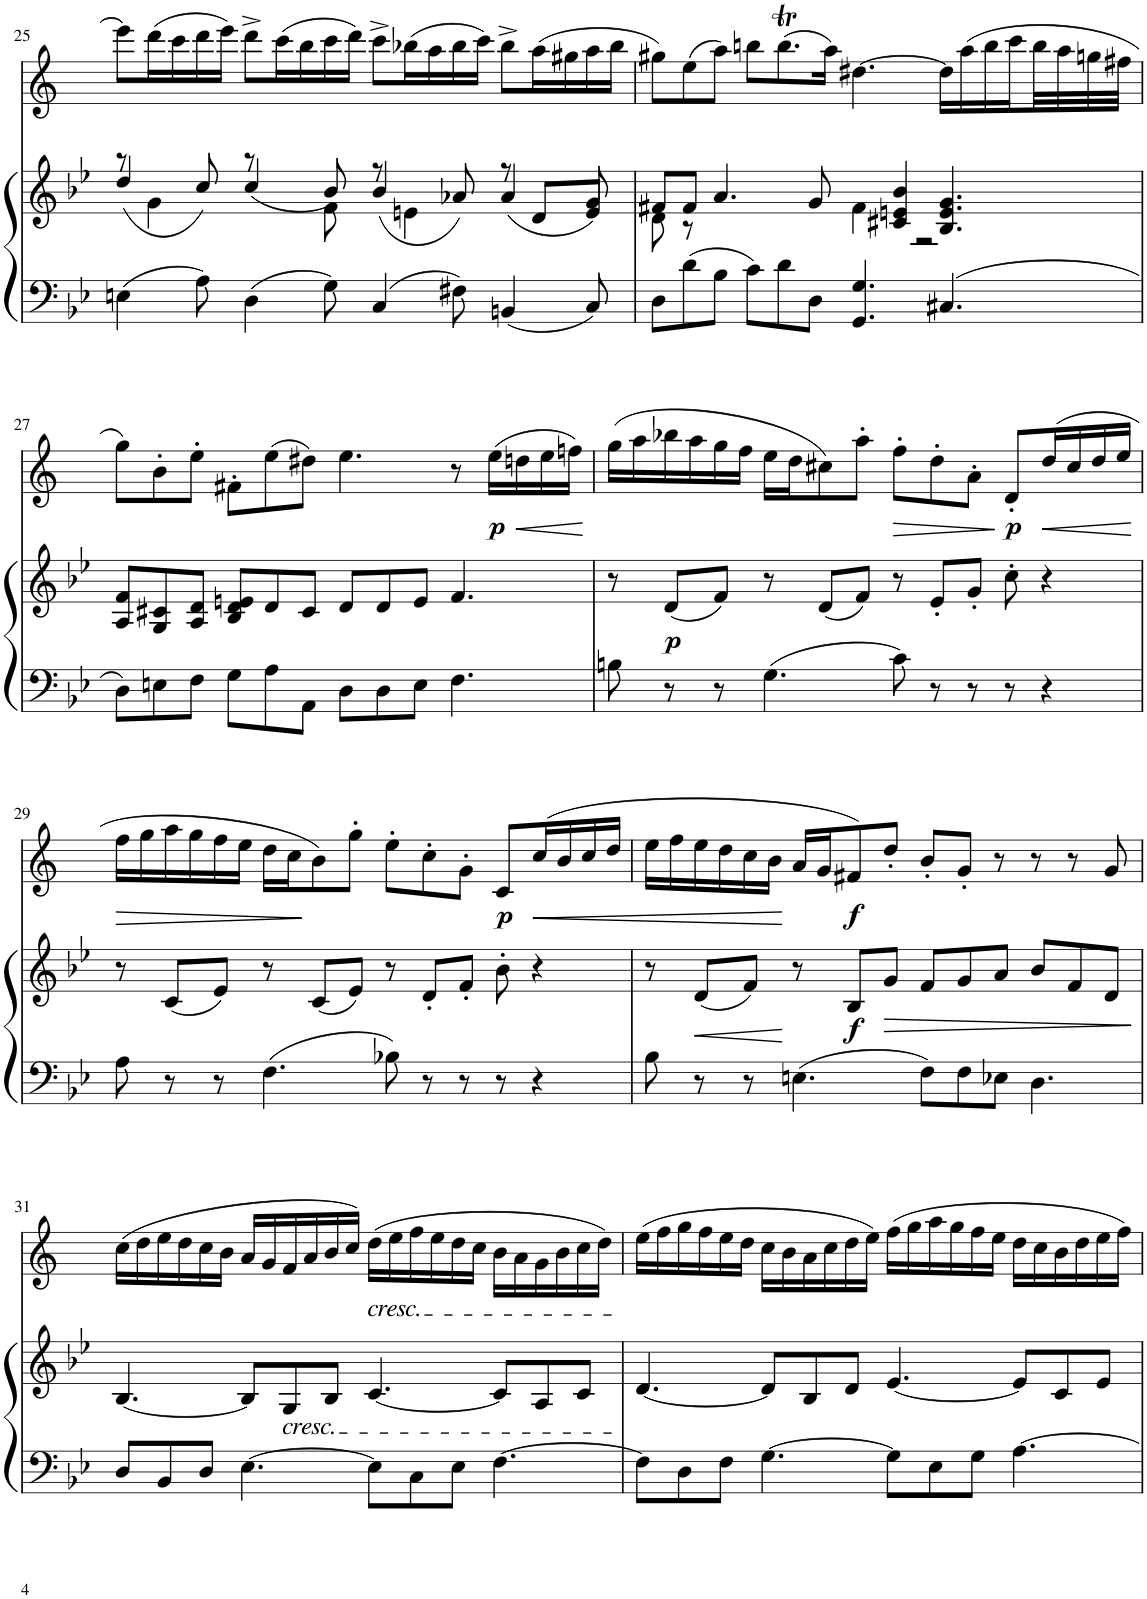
**kern	**kern	**dynam	**kern	**dynam
*part2	*part2	*part2	*part1	*part1
*staff3	*staff2	*staff2/3	*staff1	*staff1
*I"Piano	*	*	*I"Bb Clarinet	*
*I'Pno	*	*	*I'Cl	*
!!LO:PB:g=z
*clefF4	*clefG2	*	*clefG2	*
*	*	*	*Trd1c2	*
*k[b-e-]	*k[b-e-]	*	*k[]	*
*M12/8	*M12/8	*	*M12/8	*
=25	=25	=25	=25	=25
*	*^	*	*	*
4En\	8r	(4dd/	.	8eee\L]	.
.	4g\	.	.	(16ddd\L	.
.	.	.	.	16ccc\	.
8A\	.	8cc/)	.	16ddd\	.
.	.	.	.	16eee\JJ)	.
4D\	8r	(4cc/	.	8ddd^\L	.
.	8ryy	.	.	(16ccc\L	.
.	.	.	.	16bb\	.
8G\	8f\	8b-/)	.	16ccc\	.
.	.	.	.	16ddd\JJ)	.
4C/	8r	(4b-/	.	8ccc^\L	.
.	4en\	.	.	(16bb-X\L	.
.	.	.	.	16aa\	.
8F#X\	.	8a-X/)	.	16bb-\	.
.	.	.	.	16ccc\JJ)	.
4BBn/	8r	(4a-/	.	8bb-^\L	.
.	8d/L	.	.	(16aa\L	.
.	.	.	.	16gg#X\	.
8C/	8e/J	8g/)	.	16aa\	.
.	.	.	.	16bb-\JJ	.
=26	=26	=26	=26	=26	=26
8D\L	8f#X/L	8d\	.	8gg#X\L)	.
8d\	8f#/J	8r	.	(8ee\	.
8B-\J	4.a/	2ryy	.	8aa\J)	.
8c\L	.	.	.	8bbn\L	.
8d\	.	.	.	(8.bbt\	.
8D\J	8g/	.	.	.	.
.	.	.	.	16aa\Jk)	.
4.GG/ 4.G/	8ryy	4f#\	.	[4.dd#X\	.
.	4c#X/ 4en/ 4b-/	.	.	.	.
.	.	2r	.	.	.
4.C#X/	4.B-/ 4.e/ 4.g/	.	.	16dd#\LL]	.
.	.	.	.	(16aa\	.
.	.	.	.	16bb\	.
.	.	.	.	16ccc\	.
.	.	.	.	32bb\L	.
.	.	.	.	32aa\	.
.	.	.	.	32ggn\	.
.	.	.	.	32ff#X\JJJ	.
*	*v	*v	*	*	*
!!LO:LB:g=z
=27	=27	=27	=27	=27
8D\L	8A/ 8f/L	.	8gg\L)	.
8En\	8G/ 8c#X/	.	8b'\	.
8F\J	8A/ 8d/J	.	8ee'\J	.
8G\L	8B-/ 8d/ 8en/L	.	8f#X'\L	.
8A\	8d/	.	(8ee\	.
8AA\J	8c#/J	.	8dd#X\J)	.
8D\L	8d/L	.	4.ee\	.
8D\	8d/	.	.	.
8E\J	8e/J	.	.	.
4.F\	4.f/	.	8r	.
!	!	!	!	!LO:DY:b
.	.	.	(16ee\LL	p
!	!	!	!	!LO:HP:b
.	.	.	16ddn\	<
.	.	.	16ee\	.
.	.	.	16ffn\JJ)	.
.	.	.	.	[
=28	=28	=28	=28	=28
8Bn\	8r	.	(16gg\LL	.
.	.	.	16aa\	.
!	!	!LO:DY:b	!	!
8r	(8d/L	p	16bb-X\	.
.	.	.	16aa\	.
8r	8f/J)	.	16gg\	.
.	.	.	16ff\JJ	.
4.G\	8r	.	16ee\LL	.
.	.	.	16dd\J	.
.	(8d/L	.	8cc#X\)	.
.	8f/J)	.	8aa'\J	.
!	!	!	!	!LO:HP:b
8c\	8r	.	8ff'\L	>
8r	8e-'/L	.	8dd'\	.
8r	8g'/J	.	8a'\J	.
!	!	!	!	!LO:DY:n=1:b
8r	8cc'\	.	8d'/L	] p
!	!	!	!	!LO:HP:b
4r	4r	.	(16dd/L	<
.	.	.	16cc#/	.
.	.	.	16dd/	.
.	.	.	16ee/JJ	.
.	.	.	.	[
!!LO:LB:g=z
=29	=29	=29	=29	=29
!	!	!	!	!LO:HP:b
8A\	8r	.	16ff\LL	>
.	.	.	16gg\	.
8r	(8c/L	.	16aa\	.
.	.	.	16gg\	.
8r	8e-/J)	.	16ff\	.
.	.	.	16ee\JJ	.
4.F\	8r	.	16dd\LL	.
.	.	.	16cc\J	.
.	(8c/L	.	8b\)	]
.	8e-/J)	.	8gg'\J	.
8B-X\	8r	.	8ee'\L	.
8r	8d'/L	.	8cc'\	.
8r	8f'/J	.	8g'\J	.
!	!	!	!	!LO:DY:b
8r	8b-'\	.	8c/L	p
!	!	!	!	!LO:HP:b
4r	4r	.	(16cc/L	<
.	.	.	16b/	.
.	.	.	16cc/	.
.	.	.	16dd/JJ	.
=30	=30	=30	=30	=30
8B-\	8r	.	16ee\LL	.
.	.	.	16ff\	.
!	!	!LO:HP:b	!	!
8r	(8d/L	<	16ee\	.
.	.	.	16dd\	.
8r	8f/J)	.	16cc\	.
.	.	.	16b\JJ	.
4.En\	8r	[	16a/LL	[
.	.	.	16g/J	.
!	!	!LO:DY:b	!	!LO:DY:b
.	8B-/L	f	8f#X/)	f
!	!	!LO:HP:b	!	!
.	8g/J	>	8dd'/J	.
8F\L	8f/L	.	8b'/L	.
8F\	8g/	.	8g'/J	.
8E-X\J	8a/J	.	8r	.
4.D\	8b-/L	.	8r	.
.	8f/	.	8r	.
.	8d/J	.	8g/	.
.	.	]	.	.
!!LO:LB:g=z
=31	=31	=31	=31	=31
8D/L	[4.B-/	.	(16cc\LL	.
.	.	.	16dd\	.
8BB-/	.	.	16ee\	.
.	.	.	16dd\	.
8D/J	.	.	16cc\	.
.	.	.	16b\JJ	.
[4.E-\	8B-/L]	.	16a/LL	.
.	.	.	16g/	.
!	!LO:TX:b:i:t=cresc.	!	!	!
.	8G/	.	16f/	.
.	.	.	16a/	.
.	8B-/J	.	16b/	.
.	.	.	16cc/JJ)	.
!	!	!	!LO:TX:b:i:t=cresc.	!
8E-\L]	[4.c/	.	(16dd\LL	.
.	.	.	16ee\	.
8C\	.	.	16ff\	.
.	.	.	16ee\	.
8E-\J	.	.	16dd\	.
.	.	.	16cc\JJ	.
[4.F\	8c/L]	.	16b\LL	.
.	.	.	16a\	.
.	8A/	.	16g\	.
.	.	.	16b\	.
.	8c/J	.	16cc\	.
.	.	.	16dd\JJ)	.
=32	=32	=32	=32	=32
8F\L]	[4.d/	.	(16ee\LL	.
.	.	.	16ff\	.
8D\	.	.	16gg\	.
.	.	.	16ff\	.
8F\J	.	.	16ee\	.
.	.	.	16dd\JJ	.
[4.G\	8d/L]	.	16cc\LL	.
.	.	.	16b\	.
.	8B-/	.	16a\	.
.	.	.	16cc\	.
.	8d/J	.	16dd\	.
.	.	.	16ee\JJ)	.
8G\L]	[4.e-/	.	(16ff\LL	.
.	.	.	16gg\	.
8E-\	.	.	16aa\	.
.	.	.	16gg\	.
8G\J	.	.	16ff\	.
.	.	.	16ee\JJ	.
[4.A\	8e-/L]	.	16dd\LL	.
.	.	.	16cc\	.
.	8c/	.	16b\	.
.	.	.	16dd\	.
.	8e-/J	.	16ee\	.
.	.	.	16ff\JJ)	.
=	=	=	=	=
*-	*-	*-	*-	*-
